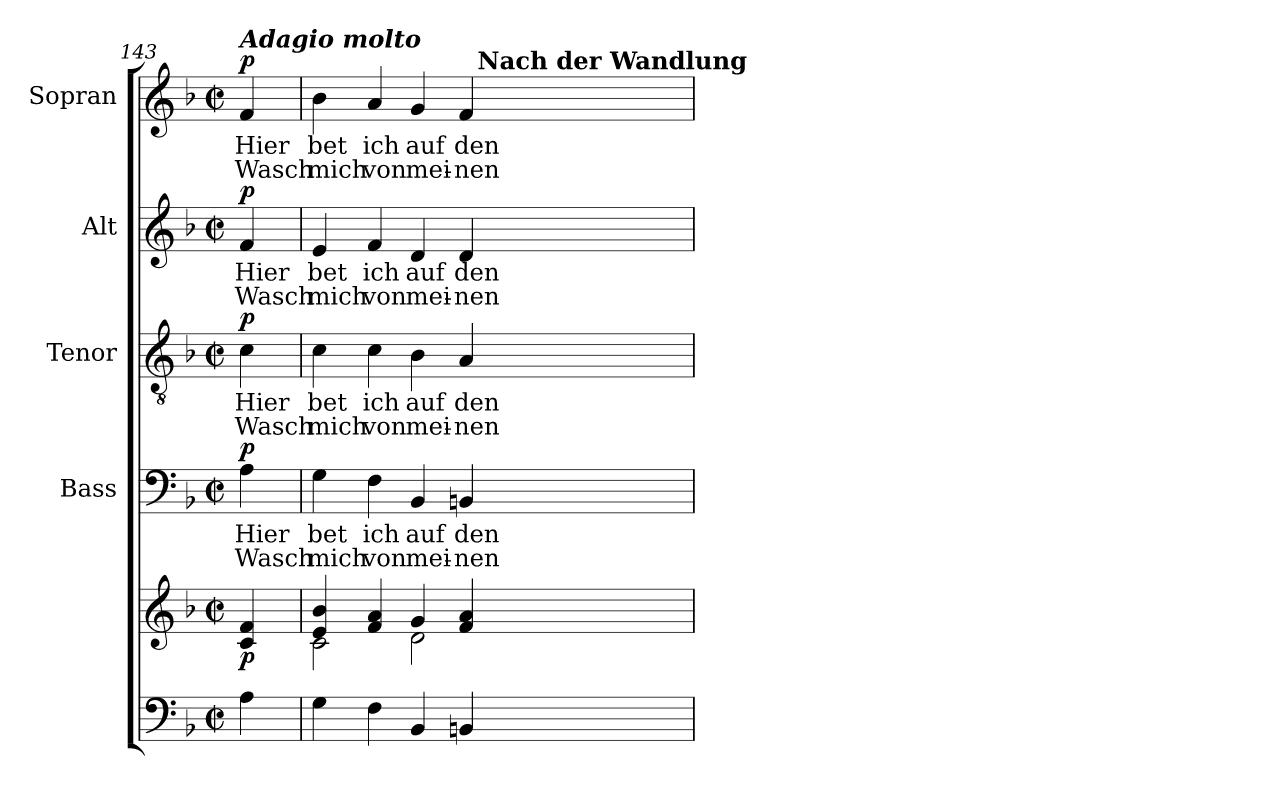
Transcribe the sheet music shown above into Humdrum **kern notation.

**kern	**kern	**dynam	**kern	**text	**text	**dynam	**kern	**text	**text	**dynam	**kern	**text	**text	**dynam	**kern	**text	**text	**dynam
*part5	*part5	*part5	*part4	*part4	*part4	*part4	*part3	*part3	*part3	*part3	*part2	*part2	*part2	*part2	*part1	*part1	*part1	*part1
*staff6	*staff5	*staff5/6	*staff4	*staff4	*staff4	*staff4	*staff3	*staff3	*staff3	*staff3	*staff2	*staff2	*staff2	*staff2	*staff1	*staff1	*staff1	*staff1
*	*	*	*I"Bass	*	*	*	*I"Tenor	*	*	*	*I"Alt	*	*	*	*I"Sopran	*	*	*
*	*	*	*I'B.	*	*	*	*I'T.	*	*	*	*I'A.	*	*	*	*I'S.	*	*	*
!!LO:PB:g=z
*clefF4	*clefG2	*	*clefF4	*	*	*	*clefGv2	*	*	*	*clefG2	*	*	*	*clefG2	*	*	*
*k[b-]	*k[b-]	*	*k[b-]	*	*	*	*k[b-]	*	*	*	*k[b-]	*	*	*	*k[b-]	*	*	*
*F:	*F:	*	*F:	*	*	*	*F:	*	*	*	*F:	*	*	*	*F:	*	*	*
*M2/2	*M2/2	*	*M2/2	*	*	*	*M2/2	*	*	*	*M2/2	*	*	*	*M2/2	*	*	*
*met(c|)	*met(c|)	*	*met(c|)	*	*	*	*met(c|)	*	*	*	*met(c|)	*	*	*	*met(c|)	*	*	*
=143	=143	=143	=143	=143	=143	=143	=143	=143	=143	=143	=143	=143	=143	=143	=143	=143	=143	=143
!	!	!	!	!	!	!	!	!	!	!	!	!	!	!	!LO:TX:a:Bi:t=Adagio molto	!	!	!
!	!	!LO:DY:b	!	!LO:LY:b	!LO:LY:b	!LO:DY:a	!	!LO:LY:b	!LO:LY:b	!LO:DY:a	!	!LO:LY:b	!LO:LY:b	!LO:DY:a	!	!LO:LY:b	!LO:LY:b	!LO:DY:a
4A\	4c/ 4f/	p	4A\	Hier	Wasch	p	4c\	Hier	Wasch	p	4f/	Hier	Wasch	p	4f/	Hier	Wasch	p
=144	=144	=144	=144	=144	=144	=144	=144	=144	=144	=144	=144	=144	=144	=144	=144	=144	=144	=144
*	*^	*	*	*	*	*	*	*	*	*	*	*	*	*	*	*	*	*
!	!	!	!	!	!LO:LY:b	!LO:LY:b	!	!	!LO:LY:b	!LO:LY:b	!	!	!LO:LY:b	!LO:LY:b	!	!	!LO:LY:b	!LO:LY:b	!
*	*	*	*	*	*	*	*	*	*	*	*	*	*	*	*	*^	*	*	*
4G\	4e/ 4b-/	2c\	.	4G\	bet	mich	.	4c\	bet	mich	.	4e/	bet	mich	.	4b-\	2ryy	bet	mich	.
!	!	!	!	!	!LO:LY:b	!LO:LY:b	!	!	!LO:LY:b	!LO:LY:b	!	!	!LO:LY:b	!LO:LY:b	!	!	!	!LO:LY:b	!LO:LY:b	!
4F\	4f/ 4a/	.	.	4F\	ich	von	.	4c\	ich	von	.	4f/	ich	von	.	4a/	.	ich	von	.
!	!	!	!	!	!LO:LY:b	!LO:LY:b	!	!	!LO:LY:b	!LO:LY:b	!	!	!LO:LY:b	!LO:LY:b	!	!	!	!LO:LY:b	!LO:LY:b	!
4BB-/	4g/	2d\	.	4BB-/	auf	mei-	.	4B-\	auf	mei-	.	4d/	auf	mei-	.	4g/	4ryy	auf	mei-	.
!	!	!	!	!	!LO:LY:b	!LO:LY:b	!	!	!LO:LY:b	!LO:LY:b	!	!	!LO:LY:b	!LO:LY:b	!	!	!	!LO:LY:b	!LO:LY:b	!
4BBn/	4f/ 4a/	.	.	4BBn/	den	-nen	.	4A/	den	-nen	.	4d/	den	-nen	.	4f/	16ryy	den	-nen	.
!	!	!	!	!	!	!	!	!	!	!	!	!	!	!	!	!	!LO:TX:a:B:t=Nach der Wandlung	!	!	!
.	.	.	.	.	.	.	.	.	.	.	.	.	.	.	.	.	8.ryy	.	.	.
*	*v	*v	*	*	*	*	*	*	*	*	*	*	*	*	*	*v	*v	*	*	*
=	=	=	=	=	=	=	=	=	=	=	=	=	=	=	=	=	=	=
*-	*-	*-	*-	*-	*-	*-	*-	*-	*-	*-	*-	*-	*-	*-	*-	*-	*-	*-
